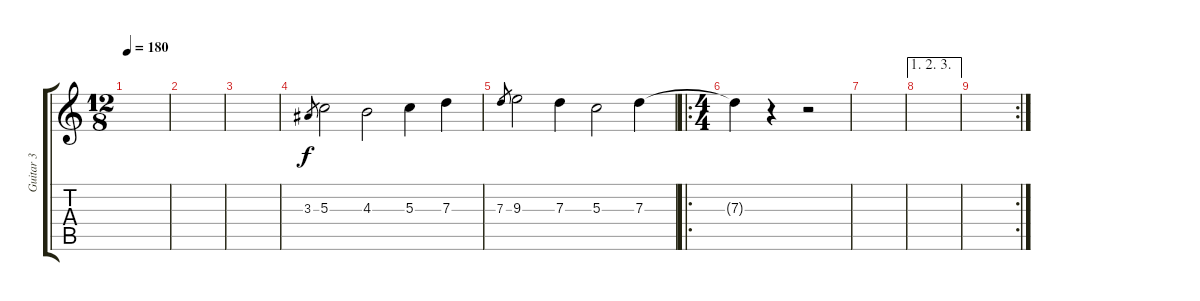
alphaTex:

\track ("Guitar 3" "Guitar 3") {instrument distortionguitar}
\staff {score tabs}
\tuning (E4 B3 G3 D3 A2 E2) {hide}
\ts (12 8)
\tempo 180
\clef g2
\ks c
|
|
|
3.3.8{gr} 5.3.2 4.3.2 5.3.4 7.3.4 |
7.3.8{gr} 9.3.2 7.3.4 5.3.2 7.3.4 |
\ro
\ts (4 4)
7.3{t}.4 r.4 r.2 |
|
\ae (1 2 3)
|
\rc 2
